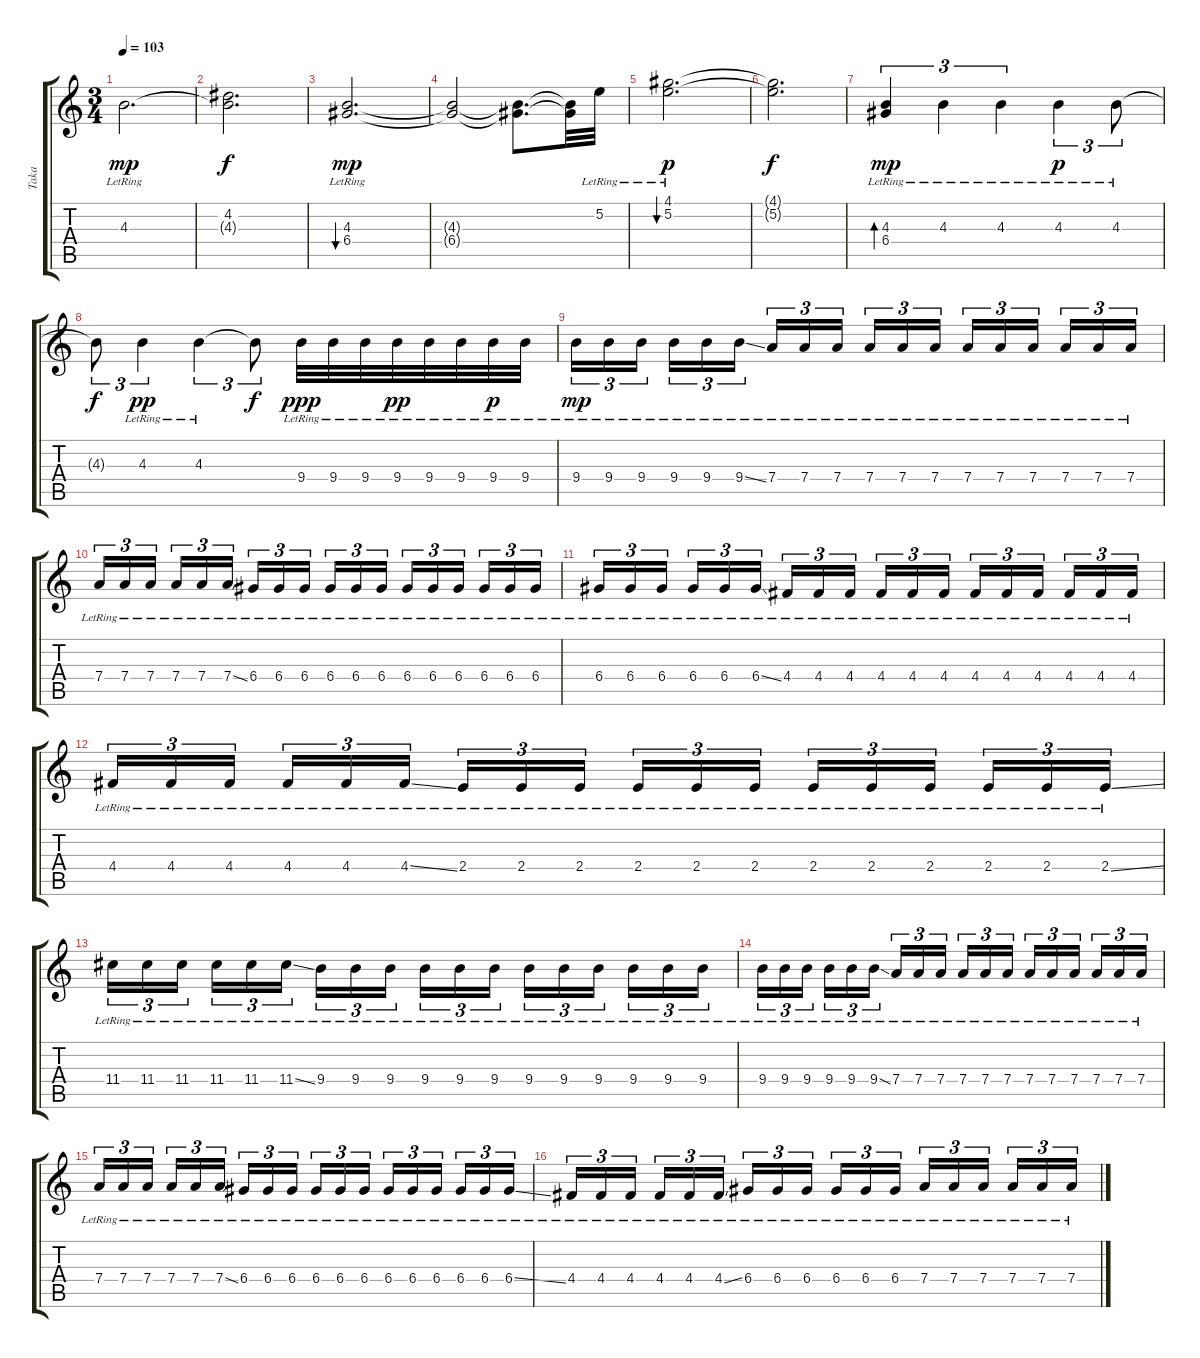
\track ("Taka" "Taka") {instrument electricguitarjazz}
\staff {score tabs}
\tuning (E4 B3 G3 D3 A2 E2) {hide}
\ts (3 4)
\tempo 103
\clef g2
\ks c
4.3{lr}.2{d dy mp} |
(4.2{t} 4.3{t}).2{d dy f} |
(4.3{lr} 6.4{lr}).2{d bu 480 dy mp} |
(4.3{t} 6.4{t}).2 (4.3{t} 6.4{t}).8{d} (4.3{t} 6.4{t}).32 5.2{lr}.32 |
(4.1{lr} 5.2).2{d bu 480 dy p} |
(4.1{t} 5.2{t}).2{d dy f} |
(4.3{lr} 6.4{lr}).4{tu (3 2) bd 120 dy mp} 4.3{lr}.4{tu (3 2)} 4.3{lr}.4{tu (3 2)} 4.3{lr}.4{tu (3 2) dy p} 4.3{lr}.8{tu (3 2)} |
4.3{t}.8{tu (3 2) dy f} 4.3{lr}.4{tu (3 2) dy pp} 4.3{lr}.4{tu (3 2)} 4.3{t}.8{tu (3 2) dy f} 9.4{lr}.32{dy ppp} 9.4{lr}.32 9.4{lr}.32 9.4{lr}.32{dy pp} 9.4{lr}.32 9.4{lr}.32 9.4{lr}.32{dy p} 9.4{lr}.32 |
9.4{lr}.16{tu (3 2) dy mp} 9.4{lr}.16{tu (3 2)} 9.4{lr}.16{tu (3 2) beam splitsecondary} 9.4{lr}.16{tu (3 2)} 9.4{lr}.16{tu (3 2)} 9.4{ss lr}.16{tu (3 2)} 7.4{lr}.16{tu (3 2)} 7.4{lr}.16{tu (3 2)} 7.4{lr}.16{tu (3 2) beam splitsecondary} 7.4{lr}.16{tu (3 2)} 7.4{lr}.16{tu (3 2)} 7.4{lr}.16{tu (3 2)} 7.4{lr}.16{tu (3 2)} 7.4{lr}.16{tu (3 2)} 7.4{lr}.16{tu (3 2) beam splitsecondary} 7.4{lr}.16{tu (3 2)} 7.4{lr}.16{tu (3 2)} 7.4{lr}.16{tu (3 2)} |
7.4{lr}.16{tu (3 2)} 7.4{lr}.16{tu (3 2)} 7.4{lr}.16{tu (3 2) beam splitsecondary} 7.4{lr}.16{tu (3 2)} 7.4{lr}.16{tu (3 2)} 7.4{ss lr}.16{tu (3 2)} 6.4{lr}.16{tu (3 2)} 6.4{lr}.16{tu (3 2)} 6.4{lr}.16{tu (3 2) beam splitsecondary} 6.4{lr}.16{tu (3 2)} 6.4{lr}.16{tu (3 2)} 6.4{lr}.16{tu (3 2)} 6.4{lr}.16{tu (3 2)} 6.4{lr}.16{tu (3 2)} 6.4{lr}.16{tu (3 2) beam splitsecondary} 6.4{lr}.16{tu (3 2)} 6.4{lr}.16{tu (3 2)} 6.4{lr}.16{tu (3 2)} |
6.4{lr}.16{tu (3 2)} 6.4{lr}.16{tu (3 2)} 6.4{lr}.16{tu (3 2) beam splitsecondary} 6.4{lr}.16{tu (3 2)} 6.4{lr}.16{tu (3 2)} 6.4{ss lr}.16{tu (3 2)} 4.4{lr}.16{tu (3 2)} 4.4{lr}.16{tu (3 2)} 4.4{lr}.16{tu (3 2) beam splitsecondary} 4.4{lr}.16{tu (3 2)} 4.4{lr}.16{tu (3 2)} 4.4{lr}.16{tu (3 2)} 4.4{lr}.16{tu (3 2)} 4.4{lr}.16{tu (3 2)} 4.4{lr}.16{tu (3 2) beam splitsecondary} 4.4{lr}.16{tu (3 2)} 4.4{lr}.16{tu (3 2)} 4.4{lr}.16{tu (3 2)} |
4.4{lr}.16{tu (3 2)} 4.4{lr}.16{tu (3 2)} 4.4{lr}.16{tu (3 2) beam splitsecondary} 4.4{lr}.16{tu (3 2)} 4.4{lr}.16{tu (3 2)} 4.4{ss lr}.16{tu (3 2)} 2.4{lr}.16{tu (3 2)} 2.4{lr}.16{tu (3 2)} 2.4{lr}.16{tu (3 2) beam splitsecondary} 2.4{lr}.16{tu (3 2)} 2.4{lr}.16{tu (3 2)} 2.4{lr}.16{tu (3 2)} 2.4{lr}.16{tu (3 2)} 2.4{lr}.16{tu (3 2)} 2.4{lr}.16{tu (3 2) beam splitsecondary} 2.4{lr}.16{tu (3 2)} 2.4{lr}.16{tu (3 2)} 2.4{ss lr}.16{tu (3 2)} |
11.4{lr}.16{tu (3 2)} 11.4{lr}.16{tu (3 2)} 11.4{lr}.16{tu (3 2) beam splitsecondary} 11.4{lr}.16{tu (3 2)} 11.4{lr}.16{tu (3 2)} 11.4{ss lr}.16{tu (3 2)} 9.4{lr}.16{tu (3 2)} 9.4{lr}.16{tu (3 2)} 9.4{lr}.16{tu (3 2) beam splitsecondary} 9.4{lr}.16{tu (3 2)} 9.4{lr}.16{tu (3 2)} 9.4{lr}.16{tu (3 2)} 9.4{lr}.16{tu (3 2)} 9.4{lr}.16{tu (3 2)} 9.4{lr}.16{tu (3 2) beam splitsecondary} 9.4{lr}.16{tu (3 2)} 9.4{lr}.16{tu (3 2)} 9.4{lr}.16{tu (3 2)} |
9.4{lr}.16{tu (3 2)} 9.4{lr}.16{tu (3 2)} 9.4{lr}.16{tu (3 2) beam splitsecondary} 9.4{lr}.16{tu (3 2)} 9.4{lr}.16{tu (3 2)} 9.4{ss lr}.16{tu (3 2)} 7.4{lr}.16{tu (3 2)} 7.4{lr}.16{tu (3 2)} 7.4{lr}.16{tu (3 2) beam splitsecondary} 7.4{lr}.16{tu (3 2)} 7.4{lr}.16{tu (3 2)} 7.4{lr}.16{tu (3 2)} 7.4{lr}.16{tu (3 2)} 7.4{lr}.16{tu (3 2)} 7.4{lr}.16{tu (3 2) beam splitsecondary} 7.4{lr}.16{tu (3 2)} 7.4{lr}.16{tu (3 2)} 7.4{lr}.16{tu (3 2)} |
7.4{lr}.16{tu (3 2)} 7.4{lr}.16{tu (3 2)} 7.4{lr}.16{tu (3 2) beam splitsecondary} 7.4{lr}.16{tu (3 2)} 7.4{lr}.16{tu (3 2)} 7.4{ss lr}.16{tu (3 2)} 6.4{lr}.16{tu (3 2)} 6.4{lr}.16{tu (3 2)} 6.4{lr}.16{tu (3 2) beam splitsecondary} 6.4{lr}.16{tu (3 2)} 6.4{lr}.16{tu (3 2)} 6.4{lr}.16{tu (3 2)} 6.4{lr}.16{tu (3 2)} 6.4{lr}.16{tu (3 2)} 6.4{lr}.16{tu (3 2) beam splitsecondary} 6.4{lr}.16{tu (3 2)} 6.4{lr}.16{tu (3 2)} 6.4{ss lr}.16{tu (3 2)} |
4.4{lr}.16{tu (3 2)} 4.4{lr}.16{tu (3 2)} 4.4{lr}.16{tu (3 2) beam splitsecondary} 4.4{lr}.16{tu (3 2)} 4.4{lr}.16{tu (3 2)} 4.4{ss lr}.16{tu (3 2)} 6.4{lr}.16{tu (3 2)} 6.4{lr}.16{tu (3 2)} 6.4{lr}.16{tu (3 2) beam splitsecondary} 6.4{lr}.16{tu (3 2)} 6.4{lr}.16{tu (3 2)} 6.4{lr}.16{tu (3 2)} 7.4{lr}.16{tu (3 2)} 7.4{lr}.16{tu (3 2)} 7.4{lr}.16{tu (3 2) beam splitsecondary} 7.4{lr}.16{tu (3 2)} 7.4{lr}.16{tu (3 2)} 7.4{lr}.16{tu (3 2)}
